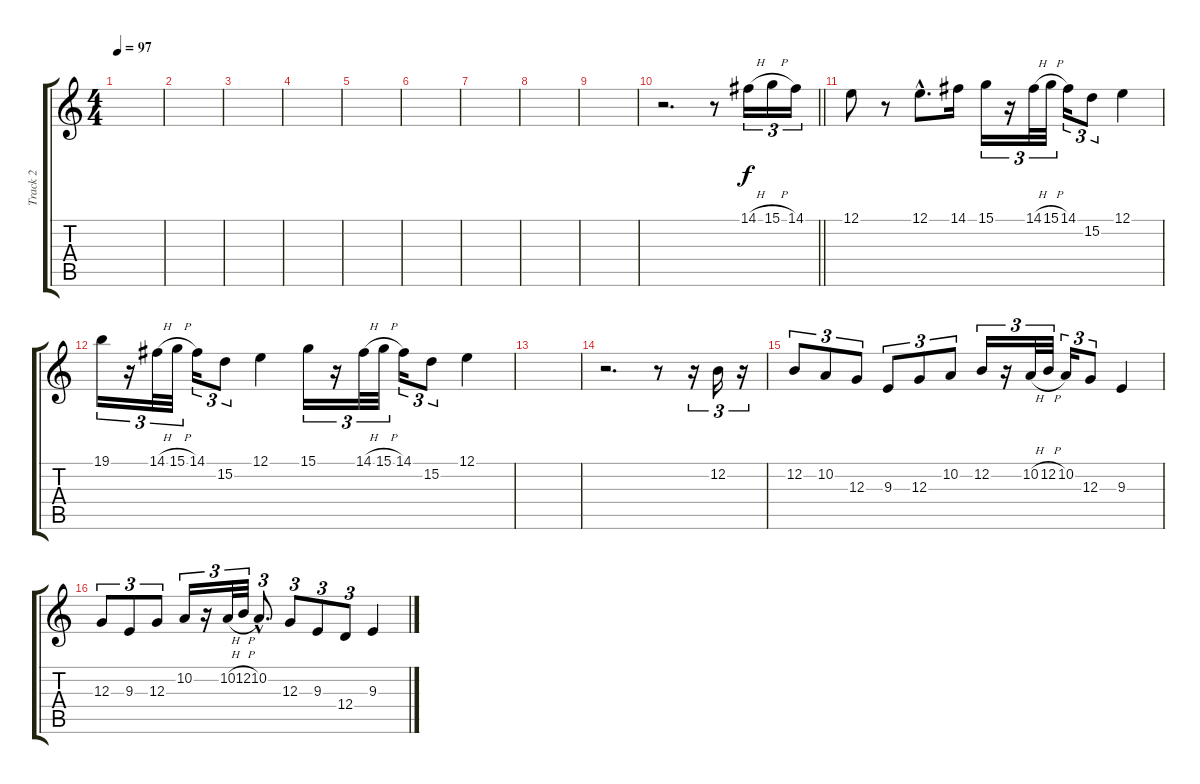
\track ("Track 2" "Track 2") {instrument piccolo}
\staff {score tabs}
\tuning (E4 B3 G3 D3 A2 E2) {hide}
\ts (4 4)
\tempo 97
\clef g2
\ks c
|
|
|
|
|
|
|
|
|
\barLineRight lightlight
r.2{d} r.8 14.1{h}.16{tu (3 2)} 15.1{h}.16{tu (3 2)} 14.1.16{tu (3 2)} |
12.1.8 r.8 12.1{hac}.8{d} 14.1.16 15.1.16{tu (3 2)} r.16{tu (3 2)} 14.1{h}.32{tu (3 2)} 15.1{h}.32{tu (3 2)} 14.1.16{tu (3 2)} 15.2.8{tu (3 2)} 12.1.4 |
19.1.16{tu (3 2)} r.16{tu (3 2)} 14.1{h}.32{tu (3 2)} 15.1{h}.32{tu (3 2)} 14.1.16{tu (3 2)} 15.2.8{tu (3 2)} 12.1.4 15.1.16{tu (3 2)} r.16{tu (3 2)} 14.1{h}.32{tu (3 2)} 15.1{h}.32{tu (3 2)} 14.1.16{tu (3 2)} 15.2.8{tu (3 2)} 12.1.4 |
|
r.2{d} r.8 r.16{tu (3 2)} 12.2.16{tu (3 2)} r.16{tu (3 2)} |
12.2.8{tu (3 2)} 10.2.8{tu (3 2)} 12.3.8{tu (3 2)} 9.3.8{tu (3 2)} 12.3.8{tu (3 2)} 10.2.8{tu (3 2)} 12.2.16{tu (3 2)} r.16{tu (3 2)} 10.2{h}.32{tu (3 2)} 12.2{h}.32{tu (3 2)} 10.2.16{tu (3 2)} 12.3.8{tu (3 2)} 9.3.4 |
12.3.8{tu (3 2)} 9.3.8{tu (3 2)} 12.3.8{tu (3 2)} 10.2.16{tu (3 2)} r.16{tu (3 2)} 10.2{h}.32{tu (3 2)} 12.2{h}.32{tu (3 2)} 10.2{hac}.8{d tu (3 2)} 12.3.8{tu (3 2)} 9.3.8{tu (3 2)} 12.4.8{tu (3 2)} 9.3.4
